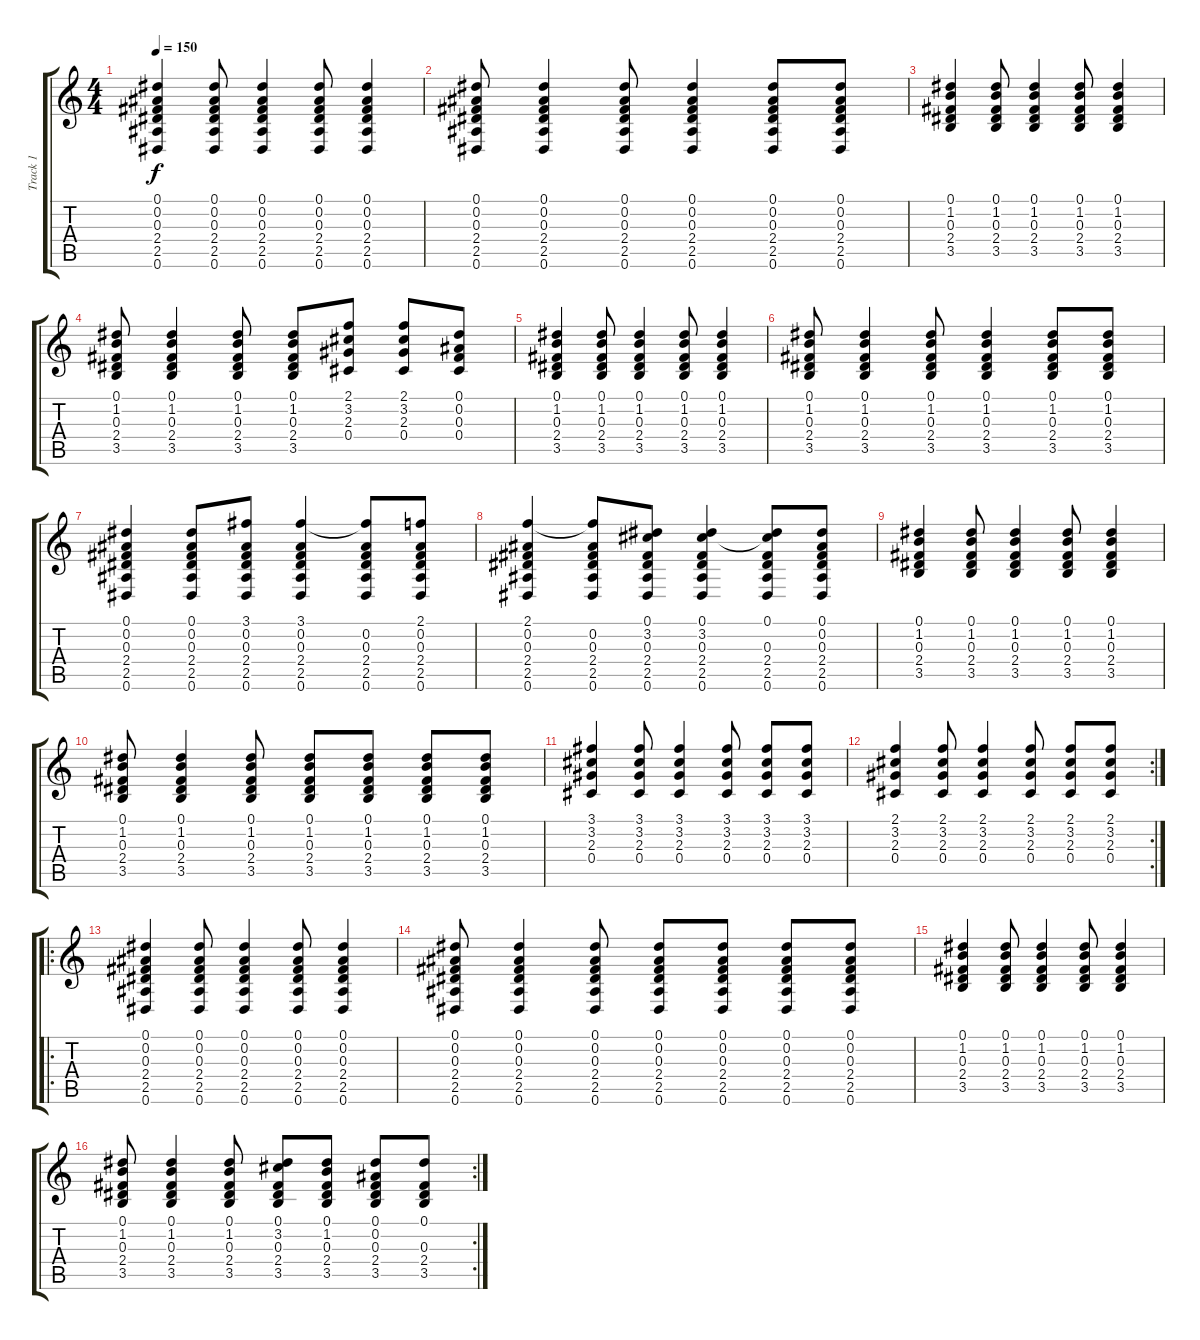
\track ("Track 1" "Track 1") {instrument acousticguitarsteel}
\staff {score tabs}
\tuning (Eb4 Bb3 Gb3 Db3 Ab2 Eb2) {hide}
\ts (4 4)
\tempo 150
\clef g2
\ks c
(0.1 0.2 0.3 2.4 2.5 0.6).4{dy f} (0.1 0.2 0.3 2.4 2.5 0.6).8 (0.1 0.2 0.3 2.4 2.5 0.6).4 (0.1 0.2 0.3 2.4 2.5 0.6).8 (0.1 0.2 0.3 2.4 2.5 0.6).4 |
(0.1 0.2 0.3 2.4 2.5 0.6).8 (0.1 0.2 0.3 2.4 2.5 0.6).4 (0.1 0.2 0.3 2.4 2.5 0.6).8 (0.1 0.2 0.3 2.4 2.5 0.6).4 (0.1 0.2 0.3 2.4 2.5 0.6).8 (0.1 0.2 0.3 2.4 2.5 0.6).8 |
(0.1 1.2 0.3 2.4 3.5).4 (0.1 1.2 0.3 2.4 3.5).8 (0.1 1.2 0.3 2.4 3.5).4 (0.1 1.2 0.3 2.4 3.5).8 (0.1 1.2 0.3 2.4 3.5).4 |
(0.1 1.2 0.3 2.4 3.5).8 (0.1 1.2 0.3 2.4 3.5).4 (0.1 1.2 0.3 2.4 3.5).8 (0.1 1.2 0.3 2.4 3.5).8 (2.1 3.2 2.3 0.4).8 (2.1 3.2 2.3 0.4).8 (0.1 0.2 0.3 0.4).8 |
(0.1 1.2 0.3 2.4 3.5).4 (0.1 1.2 0.3 2.4 3.5).8 (0.1 1.2 0.3 2.4 3.5).4 (0.1 1.2 0.3 2.4 3.5).8 (0.1 1.2 0.3 2.4 3.5).4 |
(0.1 1.2 0.3 2.4 3.5).8 (0.1 1.2 0.3 2.4 3.5).4 (0.1 1.2 0.3 2.4 3.5).8 (0.1 1.2 0.3 2.4 3.5).4 (0.1 1.2 0.3 2.4 3.5).8 (0.1 1.2 0.3 2.4 3.5).8 |
(0.1 0.2 0.3 2.4 2.5 0.6).4 (0.1 0.2 0.3 2.4 2.5 0.6).8 (3.1 0.2 0.3 2.4 2.5 0.6).8 (3.1 0.2 0.3 2.4 2.5 0.6).4 (3.1{t} 0.2 0.3 2.4 2.5 0.6).8 (2.1 0.2 0.3 2.4 2.5 0.6).8 |
(2.1 0.2 0.3 2.4 2.5 0.6).4 (2.1{t} 0.2 0.3 2.4 2.5 0.6).8 (0.1 3.2 0.3 2.4 2.5 0.6).8 (0.1 3.2 0.3 2.4 2.5 0.6).4 (0.1 3.2{t} 0.3 2.4 2.5 0.6).8 (0.1 0.2 0.3 2.4 2.5 0.6).8 |
(0.1 1.2 0.3 2.4 3.5).4 (0.1 1.2 0.3 2.4 3.5).8 (0.1 1.2 0.3 2.4 3.5).4 (0.1 1.2 0.3 2.4 3.5).8 (0.1 1.2 0.3 2.4 3.5).4 |
(0.1 1.2 0.3 2.4 3.5).8 (0.1 1.2 0.3 2.4 3.5).4 (0.1 1.2 0.3 2.4 3.5).8 (0.1 1.2 0.3 2.4 3.5).8 (0.1 1.2 0.3 2.4 3.5).8 (0.1 1.2 0.3 2.4 3.5).8 (0.1 1.2 0.3 2.4 3.5).8 |
(3.1 3.2 2.3 0.4).4 (3.1 3.2 2.3 0.4).8 (3.1 3.2 2.3 0.4).4 (3.1 3.2 2.3 0.4).8 (3.1 3.2 2.3 0.4).8 (3.1 3.2 2.3 0.4).8 |
\rc 2
(2.1 3.2 2.3 0.4).4 (2.1 3.2 2.3 0.4).8 (2.1 3.2 2.3 0.4).4 (2.1 3.2 2.3 0.4).8 (2.1 3.2 2.3 0.4).8 (2.1 3.2 2.3 0.4).8 |
\ro
(0.1 0.2 0.3 2.4 2.5 0.6).4 (0.1 0.2 0.3 2.4 2.5 0.6).8 (0.1 0.2 0.3 2.4 2.5 0.6).4 (0.1 0.2 0.3 2.4 2.5 0.6).8 (0.1 0.2 0.3 2.4 2.5 0.6).4 |
(0.1 0.2 0.3 2.4 2.5 0.6).8 (0.1 0.2 0.3 2.4 2.5 0.6).4 (0.1 0.2 0.3 2.4 2.5 0.6).8 (0.1 0.2 0.3 2.4 2.5 0.6).8 (0.1 0.2 0.3 2.4 2.5 0.6).8 (0.1 0.2 0.3 2.4 2.5 0.6).8 (0.1 0.2 0.3 2.4 2.5 0.6).8 |
(0.1 1.2 0.3 2.4 3.5).4 (0.1 1.2 0.3 2.4 3.5).8 (0.1 1.2 0.3 2.4 3.5).4 (0.1 1.2 0.3 2.4 3.5).8 (0.1 1.2 0.3 2.4 3.5).4 |
\rc 2
(0.1 1.2 0.3 2.4 3.5).8 (0.1 1.2 0.3 2.4 3.5).4 (0.1 1.2 0.3 2.4 3.5).8 (0.1 3.2 0.3 2.4 3.5).8 (0.1 1.2 0.3 2.4 3.5).8 (0.1 0.2 0.3 2.4 3.5).8 (0.1 0.3 2.4 3.5).8
